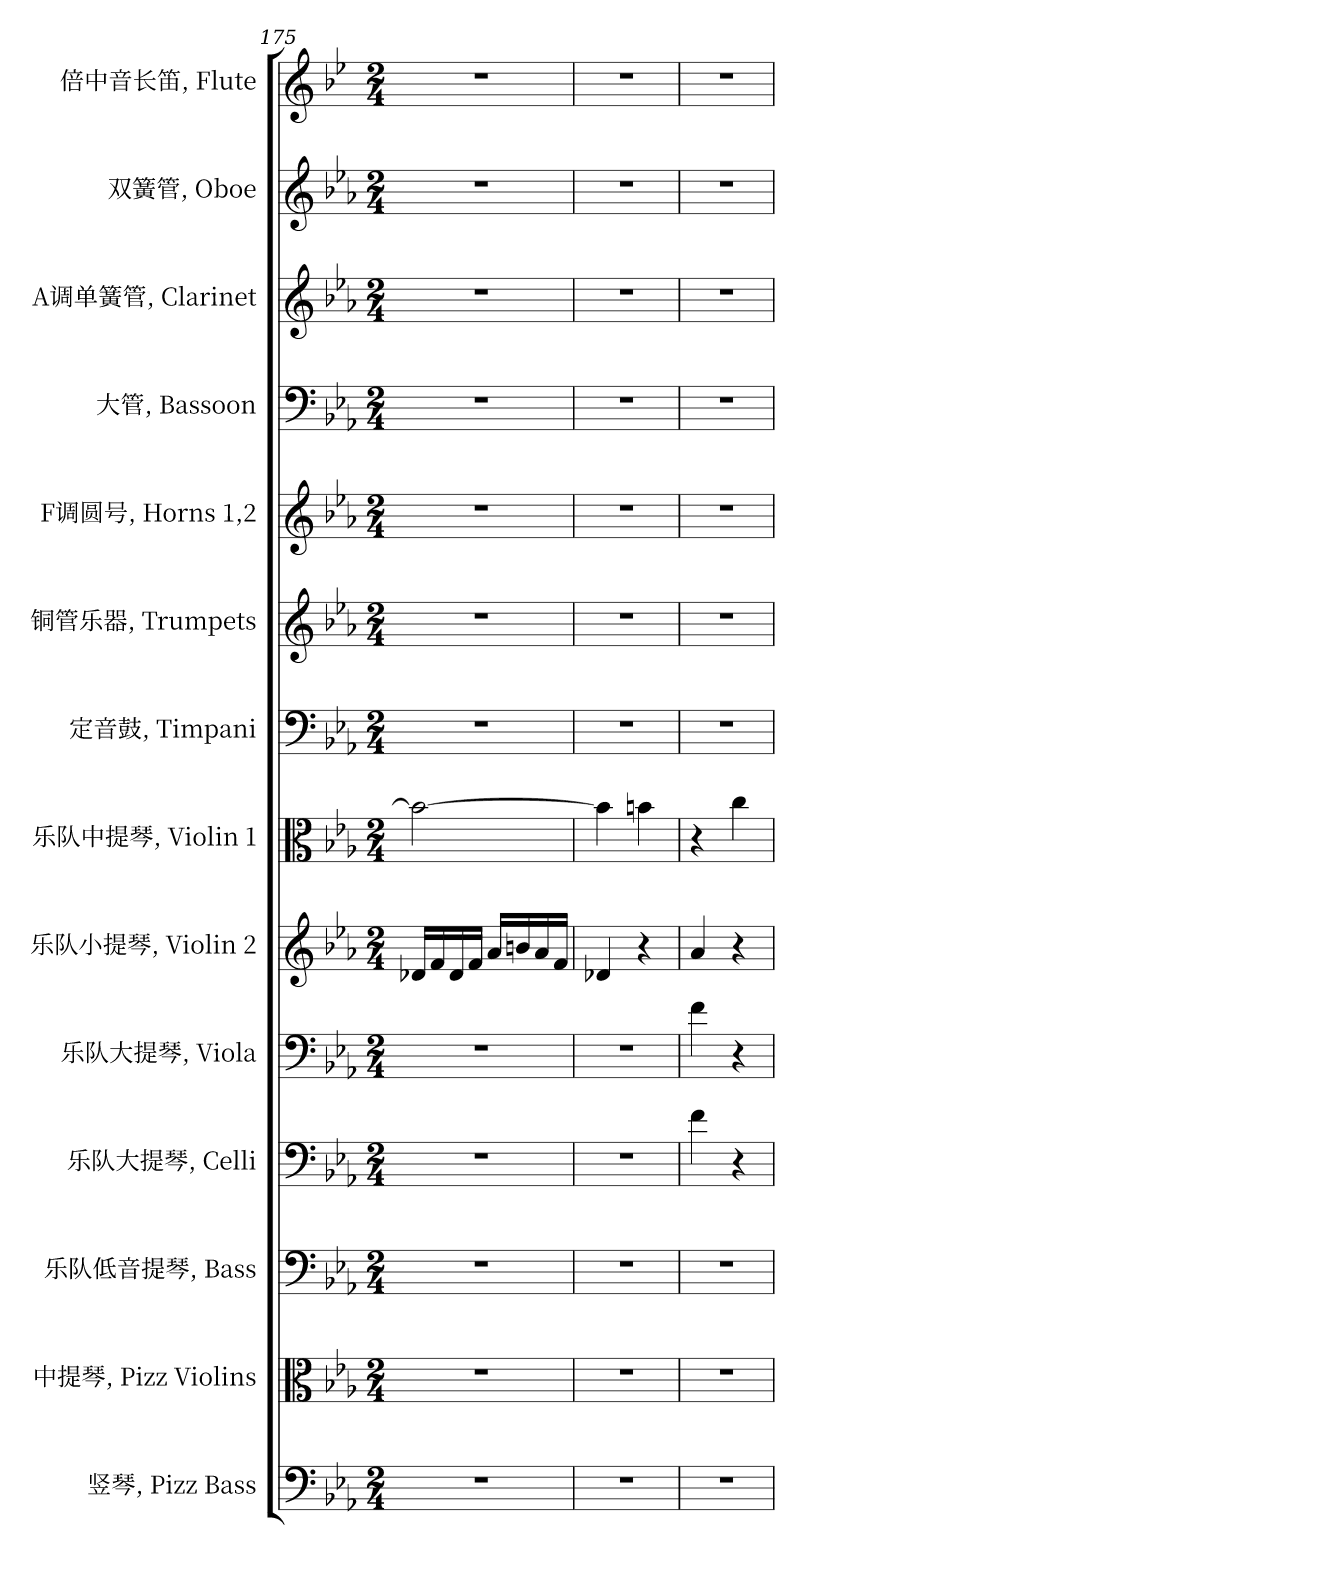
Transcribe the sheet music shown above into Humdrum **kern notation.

**kern	**kern	**kern	**kern	**kern	**kern	**kern	**kern	**kern	**kern	**kern	**kern	**kern	**kern
*part14	*part13	*part12	*part11	*part10	*part9	*part8	*part7	*part6	*part5	*part4	*part3	*part2	*part1
*staff14	*staff13	*staff12	*staff11	*staff10	*staff9	*staff8	*staff7	*staff6	*staff5	*staff4	*staff3	*staff2	*staff1
*I"竖琴, Pizz Bass	*I"中提琴, Pizz Violins	*I"乐队低音提琴, Bass	*I"乐队大提琴, Celli	*I"乐队大提琴, Viola	*I"乐队小提琴, Violin 2	*I"乐队中提琴, Violin 1	*I"定音鼓, Timpani	*I"铜管乐器, Trumpets	*I"F调圆号, Horns 1,2	*I"大管, Bassoon	*I"A调单簧管, Clarinet	*I"双簧管, Oboe	*I"倍中音长笛, Flute
*	*	*	*	*	*	*	*I'Timp.	*	*I'F Hn.	*I'Bsn.	*I'A Cl.	*I'Ob.	*
*clefF4	*clefC3	*clefF4	*clefF4	*clefF4	*clefG2	*clefC3	*clefF4	*clefG2	*clefG2	*clefF4	*clefG2	*clefG2	*clefG2
*	*	*ITrd7c12	*	*	*	*	*	*	*ITrd4c7	*	*ITrd2c3	*	*ITrd10c17
*k[b-e-a-]	*k[b-e-a-]	*k[b-e-a-]	*k[b-e-a-]	*k[b-e-a-]	*k[b-e-a-]	*k[b-e-a-]	*k[b-e-a-]	*k[b-e-a-]	*k[b-e-a-d-]	*k[b-e-a-]	*k[]	*k[b-e-a-]	*k[b-e-]
*M2/4	*M2/4	*M2/4	*M2/4	*M2/4	*M2/4	*M2/4	*M2/4	*M2/4	*M2/4	*M2/4	*M2/4	*M2/4	*M2/4
=175	=175	=175	=175	=175	=175	=175	=175	=175	=175	=175	=175	=175	=175
2r	2r	2r	2r	2r	16d-X/LL	2b\_	2r	2r	2r	2r	2r	2r	2r
.	.	.	.	.	16f/	.	.	.	.	.	.	.	.
.	.	.	.	.	16d-/	.	.	.	.	.	.	.	.
.	.	.	.	.	16f/JJ	.	.	.	.	.	.	.	.
.	.	.	.	.	16a-/LL	.	.	.	.	.	.	.	.
.	.	.	.	.	16bn/	.	.	.	.	.	.	.	.
.	.	.	.	.	16a-/	.	.	.	.	.	.	.	.
.	.	.	.	.	16f/JJ	.	.	.	.	.	.	.	.
=176	=176	=176	=176	=176	=176	=176	=176	=176	=176	=176	=176	=176	=176
2r	2r	2r	2r	2r	4d-X/	4b\]	2r	2r	2r	2r	2r	2r	2r
.	.	.	.	.	4r	4bn\	.	.	.	.	.	.	.
=177	=177	=177	=177	=177	=177	=177	=177	=177	=177	=177	=177	=177	=177
2r	2r	2r	4f\	4f\	4a-/	4r	2r	2r	2r	2r	2r	2r	2r
.	.	.	4r	4r	4r	4cc\	.	.	.	.	.	.	.
=	=	=	=	=	=	=	=	=	=	=	=	=	=
*-	*-	*-	*-	*-	*-	*-	*-	*-	*-	*-	*-	*-	*-
